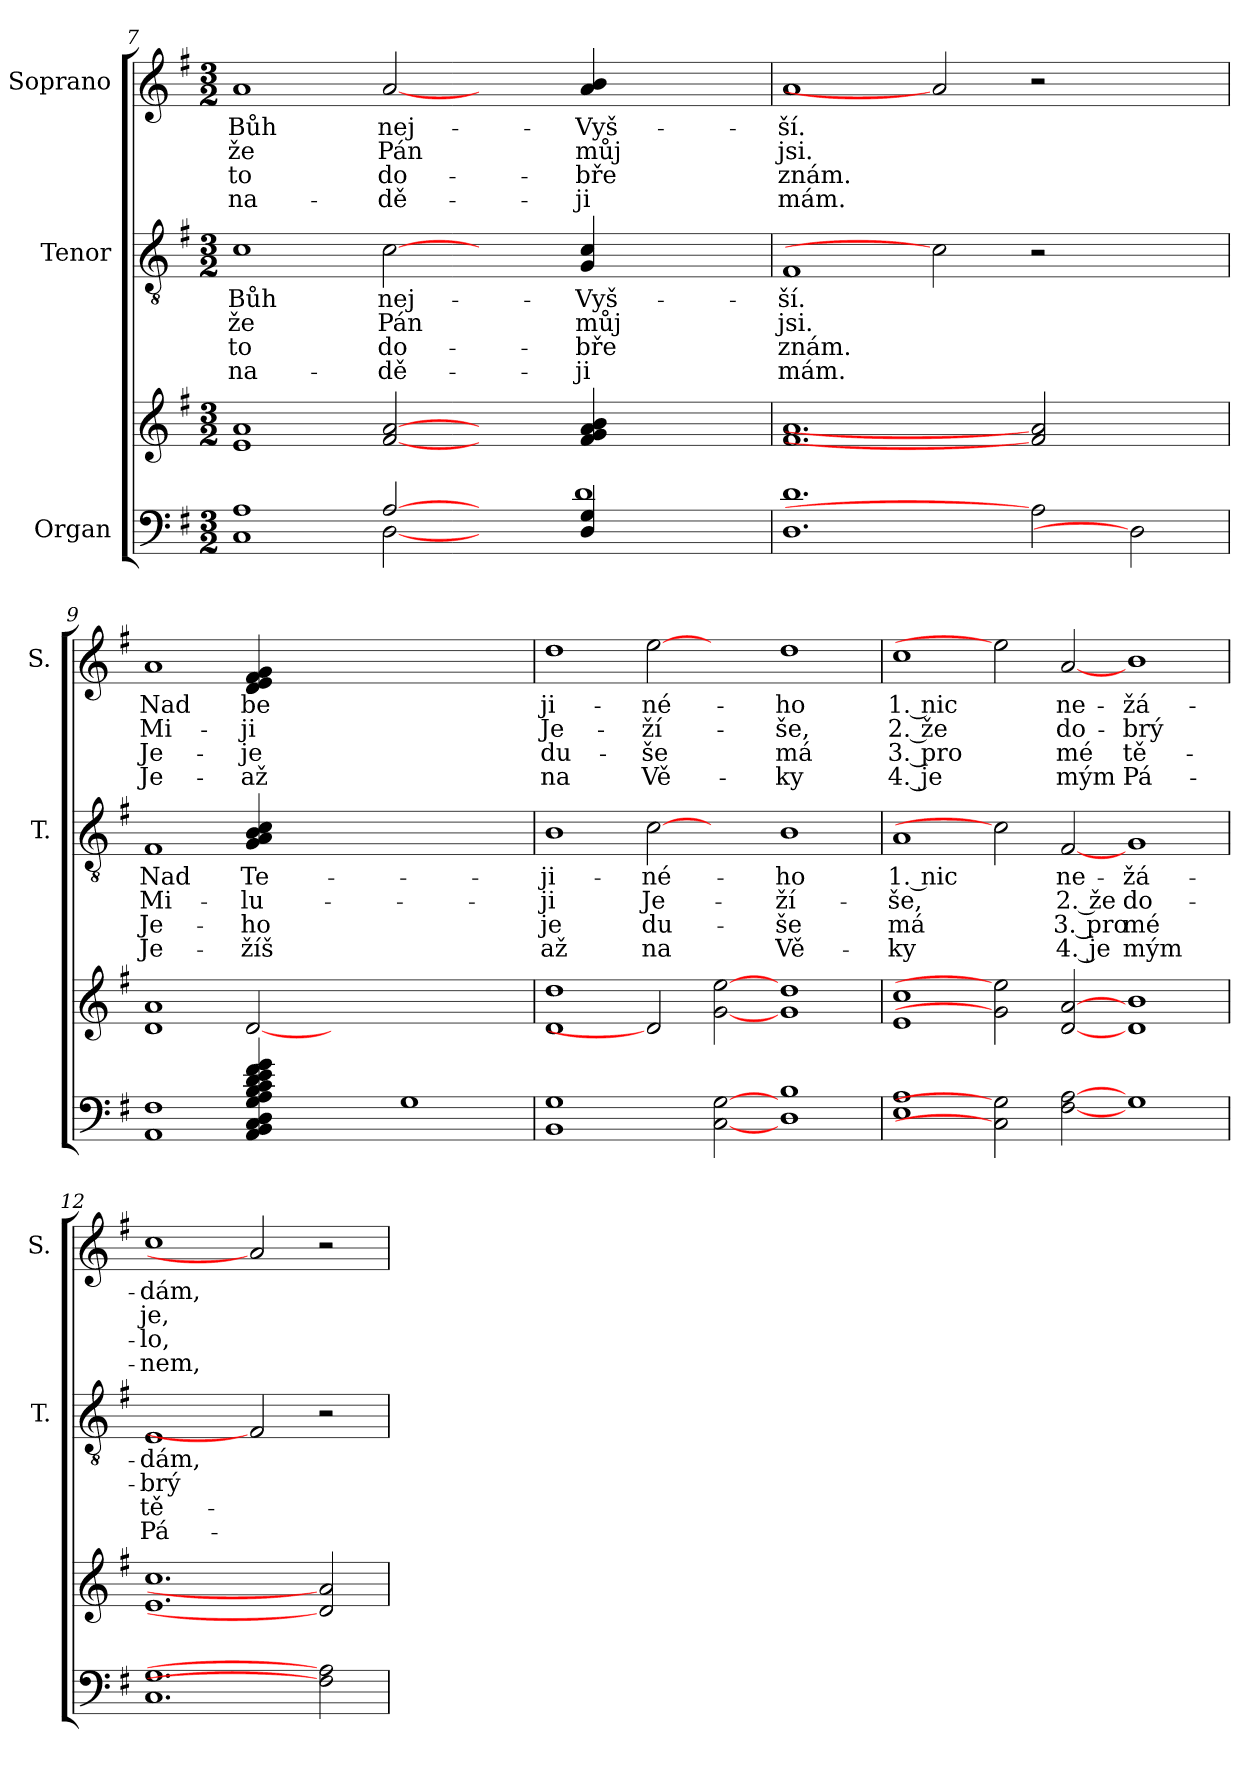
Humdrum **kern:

**kern	**kern	**kern	**text	**text	**text	**text	**kern	**text	**text	**text	**text
*part3	*part3	*part2	*part2	*part2	*part2	*part2	*part1	*part1	*part1	*part1	*part1
*staff4	*staff3	*staff2	*staff2	*staff2	*staff2	*staff2	*staff1	*staff1	*staff1	*staff1	*staff1
*I"Organ	*	*I"Tenor	*	*	*	*	*I"Soprano	*	*	*	*
*	*	*I'T.	*	*	*	*	*I'S.	*	*	*	*
*clefF4	*clefG2	*clefGv2	*	*	*	*	*clefG2	*	*	*	*
*k[f#]	*k[f#]	*k[f#]	*	*	*	*	*k[f#]	*	*	*	*
*G:	*G:	*G:	*	*	*	*	*G:	*	*	*	*
*M3/2	*M3/2	*M3/2	*	*	*	*	*M3/2	*	*	*	*
=7	=7	=7	=7	=7	=7	=7	=7	=7	=7	=7	=7
*^	*	*	*	*	*	*	*	*	*	*	*
!	!	!	!	!LO:LY:a	!LO:LY:a	!LO:LY:a	!LO:LY:a	!	!LO:LY:b	!LO:LY:b	!LO:LY:b	!LO:LY:b
1A	1C	1e 1a	1c	Bůh	že	to	na-	1a	Bůh	že	to	na-
!	!	!	!	!LO:LY:a	!LO:LY:a	!LO:LY:a	!LO:LY:a	!	!LO:LY:b	!LO:LY:b	!LO:LY:b	!LO:LY:b
[2A	[2D	[2f# [2a	[2c	nej-	Pán	do-	-dě-	[2a	nej-	Pán	do-	-dě-
2ryy	2ryy	2ryy	2ryy	.	.	.	.	2ryy	.	.	.	.
!	!	!	!	!LO:LY:a	!LO:LY:a	!LO:LY:a	!LO:LY:a	!	!LO:LY:b	!LO:LY:b	!LO:LY:b	!LO:LY:b
4D/ 4G/	1d	4f#/ 4g/ 4a/ 4b/	(4G/ 4c/	-Vyš-	můj	-bře	-ji	(4a/ 4b/	-Vyš-	můj	-bře	-ji
2.ryy	.	2.ryy	2.ryy	.	.	.	.	2.ryy	.	.	.	.
*v	*v	*	*	*	*	*	*	*	*	*	*	*
=8	=8	=8	=8	=8	=8	=8	=8	=8	=8	=8	=8
!	!	!	!LO:LY:a	!LO:LY:a	!LO:LY:a	!LO:LY:a	!	!LO:LY:b	!LO:LY:b	!LO:LY:b	!LO:LY:b
1.D 1.d	1.f# 1.a	1F#	-ší.	jsi.	znám.	mám.	1a	-ší.	jsi.	znám.	mám.
.	.	2c]	.	.	.	.	2a]	.	.	.	.
2A]	2f#] 2a]	2r	.	.	.	.	2r	.	.	.	.
2D]	2ryy	2ryy	.	.	.	.	2ryy	.	.	.	.
=9	=9	=9	=9	=9	=9	=9	=9	=9	=9	=9	=9
*^	*^	*	*	*	*	*	*	*	*	*	*
*	*^	*	*	*	*	*	*	*	*	*	*	*	*
!	!	!	!	!	!	!LO:LY:a	!LO:LY:a	!LO:LY:a	!LO:LY:a	!	!LO:LY:b	!LO:LY:b	!LO:LY:b	!LO:LY:b
1ryy	1AA	1F#	1d 1a	1ryy	1F#	Nad	Mi-	Je-	Je-	1a	Nad	Mi-	Je-	Je-
!	!	!	!	!	!	!LO:LY:a	!LO:LY:a	!LO:LY:a	!LO:LY:a	!	!LO:LY:b	!LO:LY:b	!LO:LY:b	!LO:LY:b
4AA/ 4BB/ 4C/ 4D/ 4G/ 4A/ 4B/ 4c/ 4d/ 4e/ 4f#/ 4g/	0ryy	2ryy	[2d	1.ryy	(<(4G/ 4A/ 4B/ 4c/	Te-	-lu-	-ho	-žíš	(<4d/ 4e/ 4f#/ 4g/	-be	-ji	je	až
1..ryy	.	.	.	.	1..ryy	.	.	.	.	1..ryy	.	.	.	.
.	.	2ryy	1.ryy	.	.	.	.	.	.	.	.	.	.	.
.	.	1G	.	.	.	.	.	.	.	.	.	.	.	.
.	.	.	.	2ryy	.	.	.	.	.	.	.	.	.	.
*v	*v	*v	*	*	*	*	*	*	*	*	*	*	*	*
=10	=10	=10	=10	=10	=10	=10	=10	=10	=10	=10	=10	=10
!	!	!	!	!LO:LY:a	!LO:LY:a	!LO:LY:a	!LO:LY:a	!	!LO:LY:b	!LO:LY:b	!LO:LY:b	!LO:LY:b
*	*v	*v	*	*	*	*	*	*	*	*	*	*
1BB 1G	1d 1dd	1B	-ji-	-ji	je	až	1dd	ji-	Je-	du-	na
!	!	!	!LO:LY:a	!LO:LY:a	!LO:LY:a	!LO:LY:a	!	!LO:LY:b	!LO:LY:b	!LO:LY:b	!LO:LY:b
2ryy	2d]	[2c	-né-	Je-	du-	na	[2ee	-né-	-ží-	-še	Vě-
[2C [2G	[2g [2ee	2ryy	.	.	.	.	2ryy	.	.	.	.
!	!	!	!LO:LY:a	!LO:LY:a	!LO:LY:a	!LO:LY:a	!	!LO:LY:b	!LO:LY:b	!LO:LY:b	!LO:LY:b
1D 1B	1g 1dd	1B	-ho	-ží-	-še	Vě-	1dd	-ho	-še,	má	-ky
!!LO:PB:g=z
=11	=11	=11	=11	=11	=11	=11	=11	=11	=11	=11	=11
!	!	!	!LO:LY:a:rj	!LO:LY:a:rj	!LO:LY:a:rj	!LO:LY:a:rj	!	!LO:LY:b:rj	!LO:LY:b:rj	!LO:LY:b:rj	!LO:LY:b:rj
1E 1A	1e 1cc	1A	1. nic	-še,	má	-ky	1cc	1. nic	2. že	3. pro	4. je
2C] 2G]	2g] 2ee]	2c]	.	.	.	.	2ee]	.	.	.	.
!	!	!	!LO:LY:a	!LO:LY:a	!LO:LY:a	!LO:LY:a	!	!LO:LY:b	!LO:LY:b	!LO:LY:b	!LO:LY:b
[2F# [2A	[2d [2a	[2F#	ne-	2. že	3. pro	4. je	[2a	ne-	do-	mé	mým
!	!	!	!LO:LY:a	!LO:LY:a	!LO:LY:a	!LO:LY:a	!	!LO:LY:b	!LO:LY:b	!LO:LY:b	!LO:LY:b
1G	1d 1b	1G	-žá-	do-	mé	mým	1b	-žá-	-brý	tě-	Pá-
=12	=12	=12	=12	=12	=12	=12	=12	=12	=12	=12	=12
!	!	!	!LO:LY:a	!LO:LY:a	!LO:LY:a	!LO:LY:a	!	!LO:LY:b	!LO:LY:b	!LO:LY:b	!LO:LY:b
1.C 1.G	1.e 1.cc	1E	-dám,	-brý	tě-	Pá-	1cc	-dám,	je,	-lo,	-nem,
.	.	2F#]	.	.	.	.	2a]	.	.	.	.
2F#] 2A]	2d] 2a]	2r	.	.	.	.	2r	.	.	.	.
=	=	=	=	=	=	=	=	=	=	=	=
*-	*-	*-	*-	*-	*-	*-	*-	*-	*-	*-	*-
